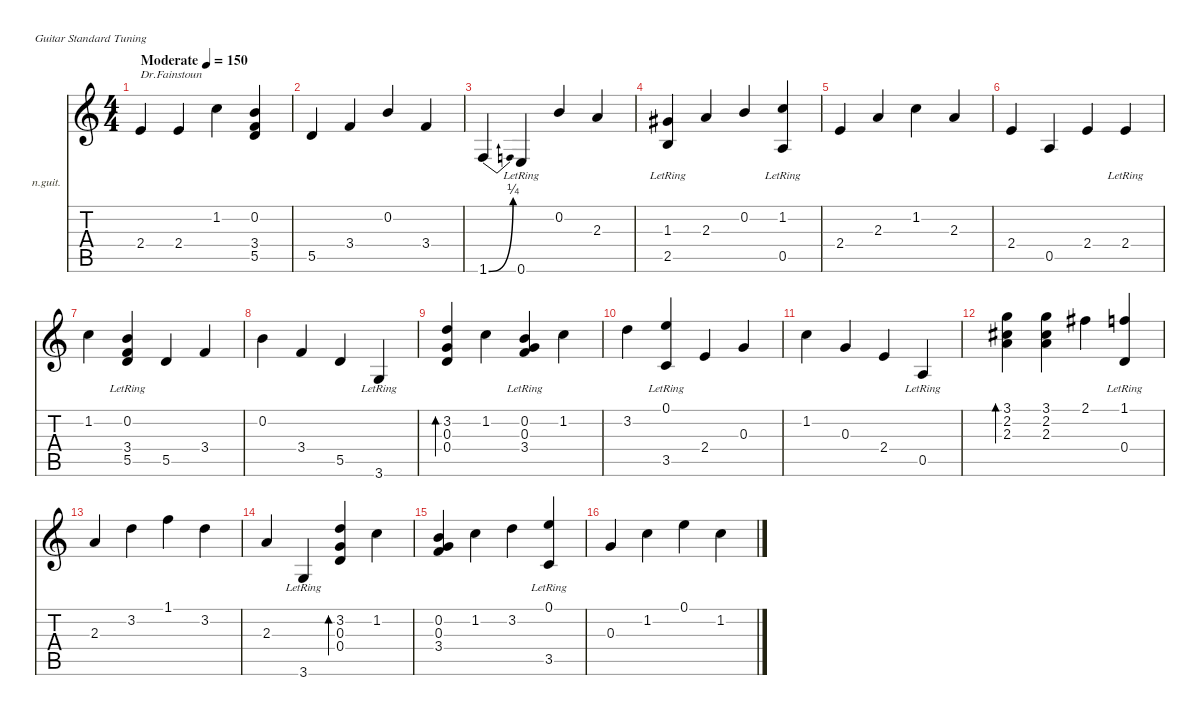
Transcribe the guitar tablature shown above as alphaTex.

\defaultSystemsLayout 4
\hideDynamics
\bracketExtendMode nobrackets
\firstSystemTrackNameOrientation horizontal
\otherSystemsTrackNameOrientation horizontal
\track ("Гитара" "n.guit.") {instrument acousticguitarnylon}
\staff {score tabs}
\tuning (E4 B3 G3 D3 A2 E2)
\ts (4 4)
\beaming (8 2 2 2 2)
\tempo (150 "Moderate")
\clef g2
\ks c
2.4.4{txt "Dr.Fainstoun" dy f instrument acousticguitarnylon beam Up} 2.4.4{beam Up} 1.2.4{beam Down} (0.2 3.4 5.5).4{beam Up} |
5.5.4{txt "" beam Up} 3.4.4{beam Up} 0.2.4{beam Up} 3.4.4{beam Up} |
1.6{be (bend 0 0 15 1)}.4{beam Up} 0.6{lr}.4{beam Up} 0.2.4{beam Up} 2.3.4{beam Up} |
(1.3{lr acc #} 2.5{lr}).4{beam Up} 2.3.4{beam Up} 0.2.4{beam Up} (1.2{lr} 0.5{lr}).4{beam Up} |
2.4.4{beam Up} 2.3.4{beam Up} 1.2.4{beam Down} 2.3.4{beam Up} |
2.4.4{beam Up} 0.5.4{beam Up} 2.4.4{beam Up} 2.4{lr}.4{beam Up} |
1.2.4{beam Down} (0.2{lr} 3.4 5.5).4{beam Up} 5.5.4{beam Up} 3.4.4{beam Up} |
0.2.4{beam Down} 3.4.4{beam Up} 5.5.4{beam Up} 3.6{lr}.4{beam Up} |
(3.2 0.3 0.4).4{bd 480 beam Up} 1.2.4{beam Down} (0.2{lr} 0.3{lr} 3.4{lr}).4{beam Up} 1.2.4{beam Down} |
3.2.4{beam Down} (0.1{lr} 3.5{lr}).4{beam Up} 2.4.4{beam Up} 0.3.4{beam Up} |
1.2.4{beam Down} 0.3.4{beam Up} 2.4.4{beam Up} 0.5{lr}.4{beam Up} |
(3.1 2.2{acc #} 2.3).4{bd 480 beam Down} (3.1 2.2{acc #} 2.3).4{beam Down} 2.1{acc #}.4{beam Down} (1.1{lr} 0.4{lr}).4{beam Up} |
2.3.4{beam Up} 3.2.4{beam Down} 1.1.4{beam Down} 3.2.4{beam Down} |
2.3.4{beam Up} 3.6{lr}.4{beam Up} (3.2 0.3 0.4).4{bd 480 beam Up} 1.2.4{beam Down} |
(0.2 0.3 3.4).4{beam Up} 1.2.4{beam Down} 3.2.4{beam Down} (0.1{lr} 3.5{lr}).4{beam Up} |
0.3.4{beam Up} 1.2.4{beam Down} 0.1.4{beam Down} 1.2.4{beam Down}
